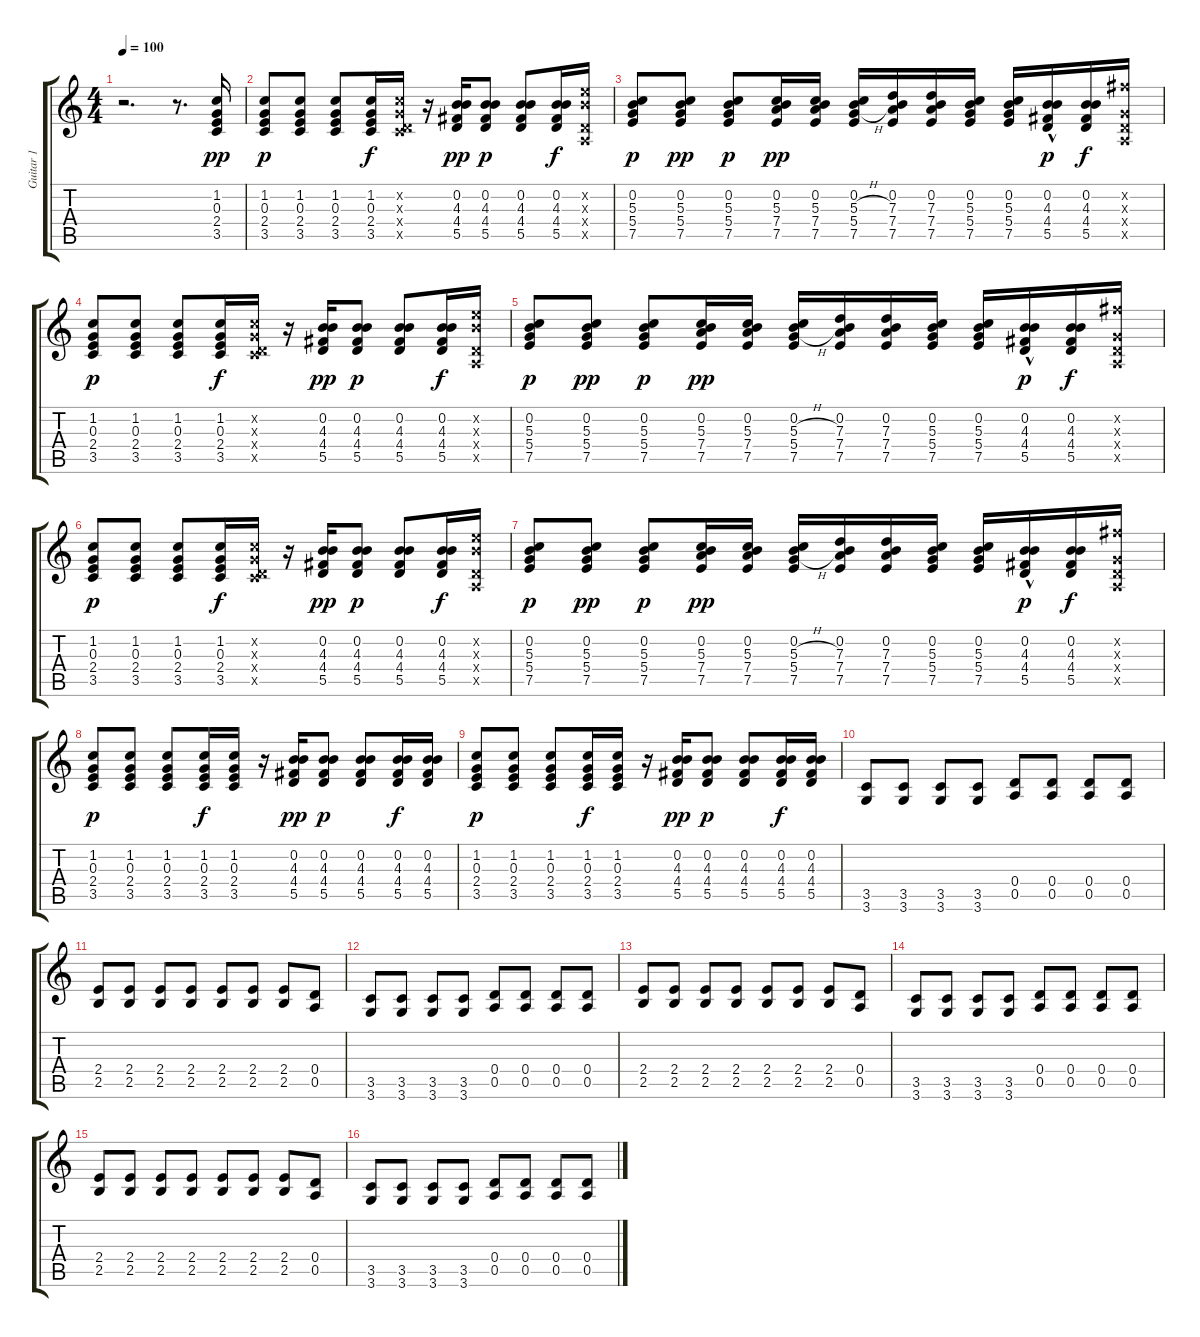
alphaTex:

\track ("Guitar 1" "Guitar 1") {instrument distortionguitar}
\staff {score tabs}
\tuning (E4 B3 G3 D3 A2 E2) {hide}
\ts (4 4)
\tempo 100
\clef g2
\ks c
r.2{d dy pp instrument acousticguitarsteel} r.8{d} (1.2 0.3 2.4 3.5).16 |
(1.2 0.3 2.4 3.5).8{dy p} (1.2 0.3 2.4 3.5).8 (1.2 0.3 2.4 3.5).8 (1.2 0.3 2.4 3.5).16{dy f} (1.2{x} 0.3{x} 0.4{x} 3.5{x}).16 r.16 (0.2 4.3 4.4 5.5).16{dy pp} (0.2 4.3 4.4 5.5).8{dy p} (0.2 4.3 4.4 5.5).8 (0.2 4.3 4.4 5.5).16{dy f} (0.2{x} 9.3{x} 0.4{x} 0.5{x}).16 |
(0.2 5.3 5.4 7.5).8{dy p} (0.2 5.3 5.4 7.5).8{dy pp} (0.2 5.3 5.4 7.5).8{dy p} (0.2 5.3 7.4 7.5).16{dy pp} (0.2 5.3 7.4 7.5).16 (0.2 5.3{h} 5.4{h} 7.5).16 (0.2 7.3 7.4 7.5).16 (0.2 7.3 7.4 7.5).16 (0.2 5.3 5.4 7.5).16 (0.2 5.3 5.4 7.5).16 (0.2 4.3{hac} 4.4{hac} 5.5).16{dy p} (0.2 4.3 4.4 5.5).16{dy f} (7.2{x} 0.3{x} 0.4{x} 0.5{x}).16 |
(1.2 0.3 2.4 3.5).8{dy p} (1.2 0.3 2.4 3.5).8 (1.2 0.3 2.4 3.5).8 (1.2 0.3 2.4 3.5).16{dy f} (1.2{x} 0.3{x} 0.4{x} 3.5{x}).16 r.16 (0.2 4.3 4.4 5.5).16{dy pp} (0.2 4.3 4.4 5.5).8{dy p} (0.2 4.3 4.4 5.5).8 (0.2 4.3 4.4 5.5).16{dy f} (0.2{x} 9.3{x} 0.4{x} 0.5{x}).16 |
(0.2 5.3 5.4 7.5).8{dy p} (0.2 5.3 5.4 7.5).8{dy pp} (0.2 5.3 5.4 7.5).8{dy p} (0.2 5.3 7.4 7.5).16{dy pp} (0.2 5.3 7.4 7.5).16 (0.2 5.3{h} 5.4{h} 7.5).16 (0.2 7.3 7.4 7.5).16 (0.2 7.3 7.4 7.5).16 (0.2 5.3 5.4 7.5).16 (0.2 5.3 5.4 7.5).16 (0.2 4.3{hac} 4.4{hac} 5.5).16{dy p} (0.2 4.3 4.4 5.5).16{dy f} (7.2{x} 0.3{x} 0.4{x} 0.5{x}).16 |
(1.2 0.3 2.4 3.5).8{dy p} (1.2 0.3 2.4 3.5).8 (1.2 0.3 2.4 3.5).8 (1.2 0.3 2.4 3.5).16{dy f} (1.2{x} 0.3{x} 0.4{x} 3.5{x}).16 r.16 (0.2 4.3 4.4 5.5).16{dy pp} (0.2 4.3 4.4 5.5).8{dy p} (0.2 4.3 4.4 5.5).8 (0.2 4.3 4.4 5.5).16{dy f} (0.2{x} 9.3{x} 0.4{x} 0.5{x}).16 |
(0.2 5.3 5.4 7.5).8{dy p} (0.2 5.3 5.4 7.5).8{dy pp} (0.2 5.3 5.4 7.5).8{dy p} (0.2 5.3 7.4 7.5).16{dy pp} (0.2 5.3 7.4 7.5).16 (0.2 5.3{h} 5.4{h} 7.5).16 (0.2 7.3 7.4 7.5).16 (0.2 7.3 7.4 7.5).16 (0.2 5.3 5.4 7.5).16 (0.2 5.3 5.4 7.5).16 (0.2 4.3{hac} 4.4{hac} 5.5).16{dy p} (0.2 4.3 4.4 5.5).16{dy f} (7.2{x} 0.3{x} 0.4{x} 0.5{x}).16 |
(1.2 0.3 2.4 3.5).8{dy p} (1.2 0.3 2.4 3.5).8 (1.2 0.3 2.4 3.5).8 (1.2 0.3 2.4 3.5).16{dy f} (1.2 0.3 2.4 3.5).16 r.16 (0.2 4.3 4.4 5.5).16{dy pp} (0.2 4.3 4.4 5.5).8{dy p} (0.2 4.3 4.4 5.5).8 (0.2 4.3 4.4 5.5).16{dy f} (0.2 4.3 4.4 5.5).16 |
(1.2 0.3 2.4 3.5).8{dy p} (1.2 0.3 2.4 3.5).8 (1.2 0.3 2.4 3.5).8 (1.2 0.3 2.4 3.5).16{dy f} (1.2 0.3 2.4 3.5).16 r.16 (0.2 4.3 4.4 5.5).16{dy pp} (0.2 4.3 4.4 5.5).8{dy p} (0.2 4.3 4.4 5.5).8 (0.2 4.3 4.4 5.5).16{dy f} (0.2 4.3 4.4 5.5).16 |
(3.5 3.6).8{instrument distortionguitar} (3.5 3.6).8 (3.5 3.6).8 (3.5 3.6).8 (0.4 0.5).8 (0.4 0.5).8 (0.4 0.5).8 (0.4 0.5).8 |
(2.4 2.5).8 (2.4 2.5).8 (2.4 2.5).8 (2.4 2.5).8 (2.4 2.5).8 (2.4 2.5).8 (2.4 2.5).8 (0.4 0.5).8 |
(3.5 3.6).8 (3.5 3.6).8 (3.5 3.6).8 (3.5 3.6).8 (0.4 0.5).8 (0.4 0.5).8 (0.4 0.5).8 (0.4 0.5).8 |
(2.4 2.5).8 (2.4 2.5).8 (2.4 2.5).8 (2.4 2.5).8 (2.4 2.5).8 (2.4 2.5).8 (2.4 2.5).8 (0.4 0.5).8 |
(3.5 3.6).8 (3.5 3.6).8 (3.5 3.6).8 (3.5 3.6).8 (0.4 0.5).8 (0.4 0.5).8 (0.4 0.5).8 (0.4 0.5).8 |
(2.4 2.5).8 (2.4 2.5).8 (2.4 2.5).8 (2.4 2.5).8 (2.4 2.5).8 (2.4 2.5).8 (2.4 2.5).8 (0.4 0.5).8 |
(3.5 3.6).8 (3.5 3.6).8 (3.5 3.6).8 (3.5 3.6).8 (0.4 0.5).8 (0.4 0.5).8 (0.4 0.5).8 (0.4 0.5).8
